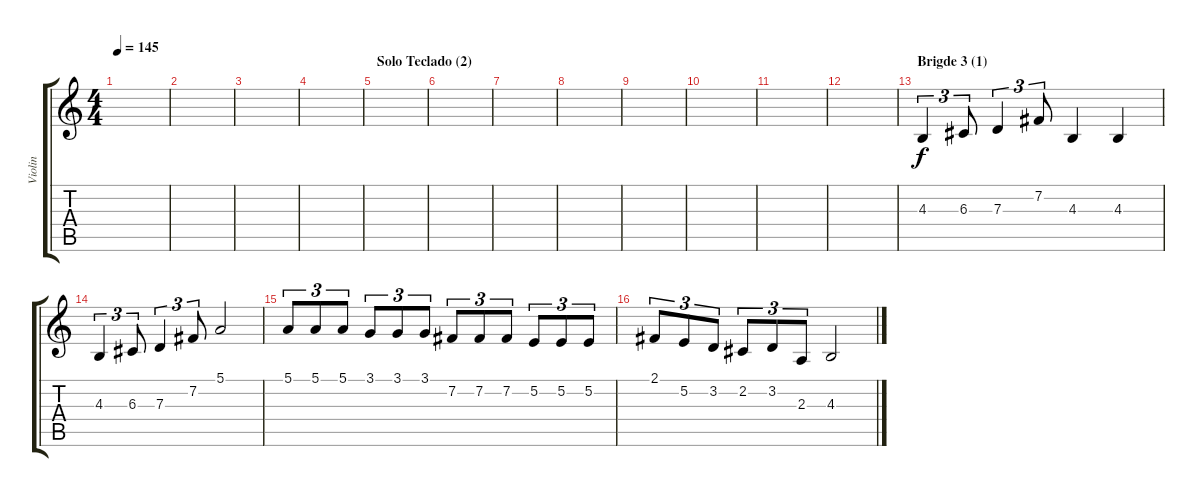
\track ("Violin" "Violin") {instrument violin}
\staff {score tabs}
\tuning (E4 B3 G3 D3 A2 E2) {hide}
\ts (4 4)
\tempo 145
\clef g2
\ks c
|
|
|
|
\section ("" "Solo Teclado (2)")
|
|
|
|
|
|
|
|
\section ("" "Brigde 3 (1)")
4.3.4{tu (3 2)} 6.3.8{tu (3 2)} 7.3.4{tu (3 2)} 7.2.8{tu (3 2)} 4.3.4 4.3.4 |
4.3.4{tu (3 2)} 6.3.8{tu (3 2)} 7.3.4{tu (3 2)} 7.2.8{tu (3 2)} 5.1.2 |
5.1.8{tu (3 2)} 5.1.8{tu (3 2)} 5.1.8{tu (3 2)} 3.1.8{tu (3 2)} 3.1.8{tu (3 2)} 3.1.8{tu (3 2)} 7.2.8{tu (3 2)} 7.2.8{tu (3 2)} 7.2.8{tu (3 2)} 5.2.8{tu (3 2)} 5.2.8{tu (3 2)} 5.2.8{tu (3 2)} |
2.1.8{tu (3 2)} 5.2.8{tu (3 2)} 3.2.8{tu (3 2)} 2.2.8{tu (3 2)} 3.2.8{tu (3 2)} 2.3.8{tu (3 2)} 4.3.2
